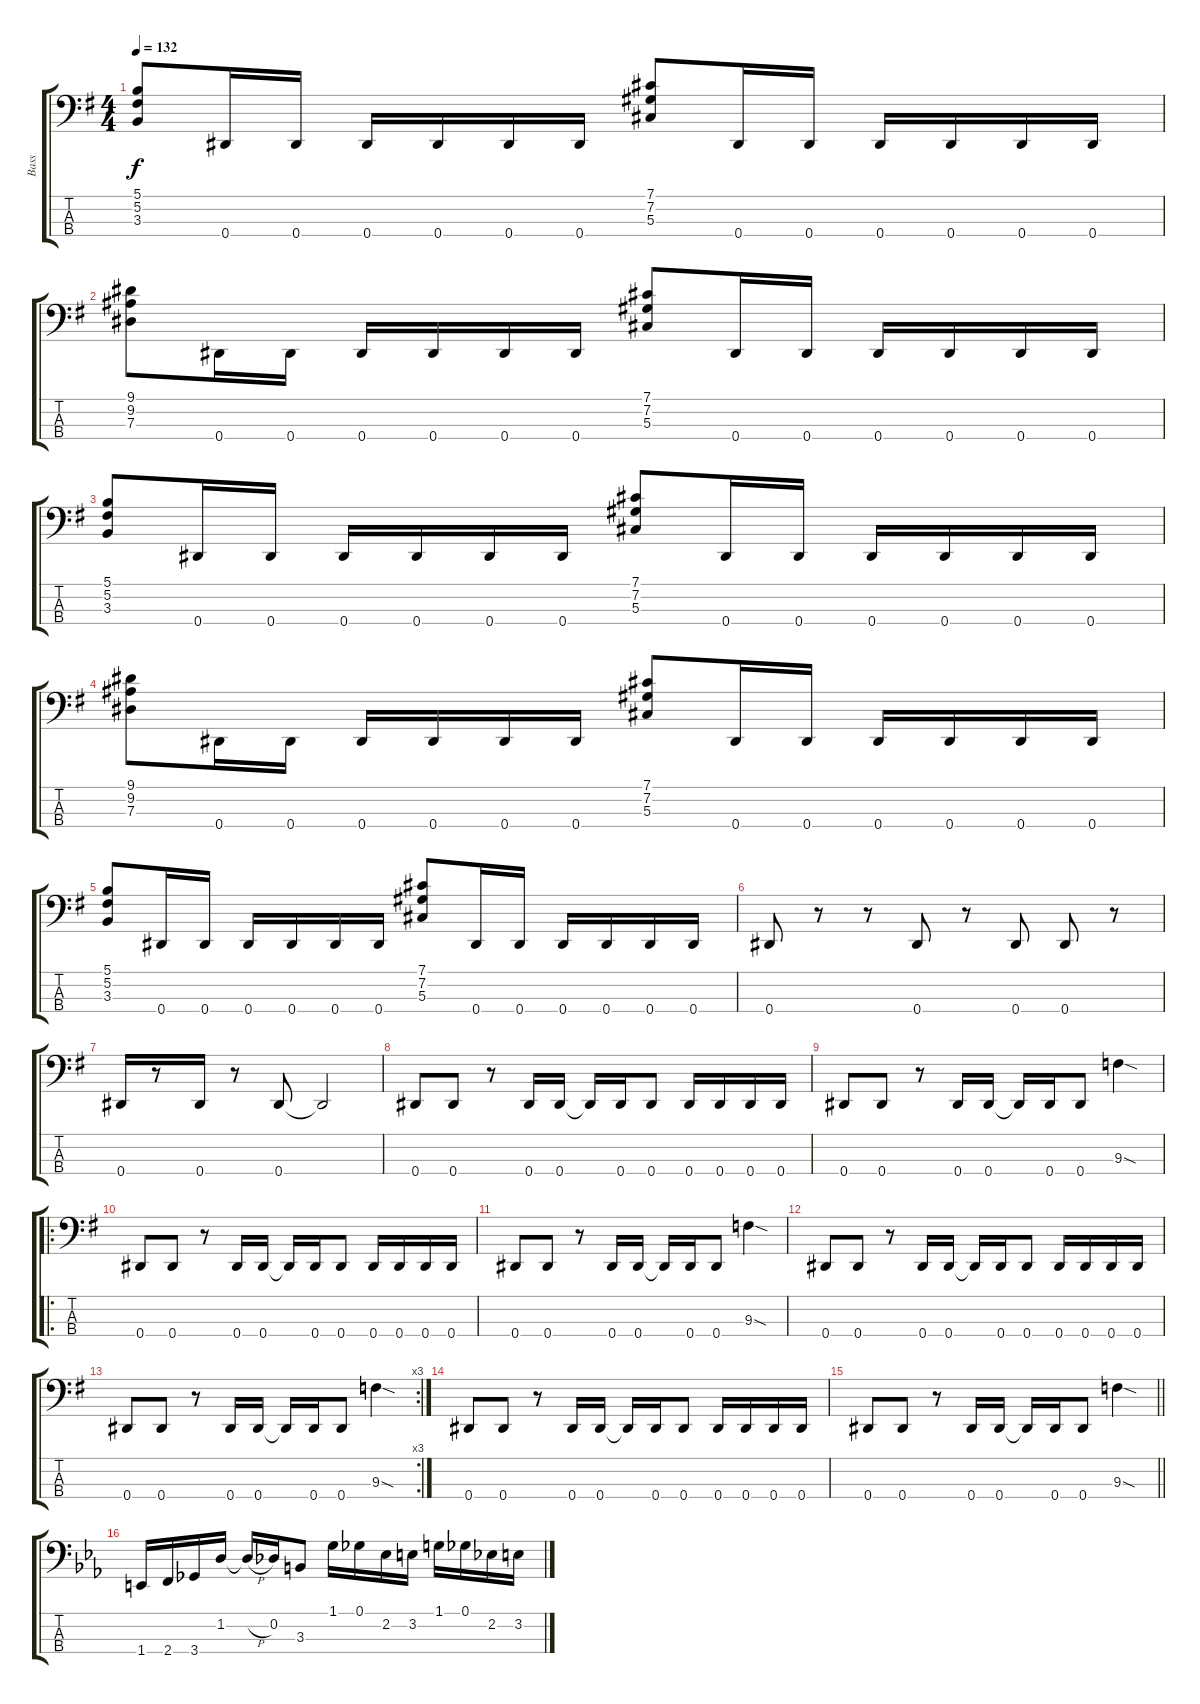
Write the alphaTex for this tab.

\track ("Bass" "Bass") {instrument electricbasspick}
\staff {score tabs}
\tuning (Gb2 Db2 Ab1 Eb1) {hide}
\ts (4 4)
\tempo 132
\clef f4
\ks g
(5.1 5.2 3.3).8{dy f} 0.4.16 0.4.16 0.4.16 0.4.16 0.4.16 0.4.16 (7.1 7.2 5.3).8 0.4.16 0.4.16 0.4.16 0.4.16 0.4.16 0.4.16 |
(9.1 9.2 7.3).8 0.4.16 0.4.16 0.4.16 0.4.16 0.4.16 0.4.16 (7.1 7.2 5.3).8 0.4.16 0.4.16 0.4.16 0.4.16 0.4.16 0.4.16 |
(5.1 5.2 3.3).8 0.4.16 0.4.16 0.4.16 0.4.16 0.4.16 0.4.16 (7.1 7.2 5.3).8 0.4.16 0.4.16 0.4.16 0.4.16 0.4.16 0.4.16 |
(9.1 9.2 7.3).8 0.4.16 0.4.16 0.4.16 0.4.16 0.4.16 0.4.16 (7.1 7.2 5.3).8 0.4.16 0.4.16 0.4.16 0.4.16 0.4.16 0.4.16 |
(5.1 5.2 3.3).8 0.4.16 0.4.16 0.4.16 0.4.16 0.4.16 0.4.16 (7.1 7.2 5.3).8 0.4.16 0.4.16 0.4.16 0.4.16 0.4.16 0.4.16 |
0.4.8 r.8 r.8 0.4.8 r.8 0.4.8 0.4.8 r.8 |
0.4.16 r.8 0.4.16 r.8 0.4.8 0.4{t}.2 |
0.4.8 0.4.8 r.8 0.4.16 0.4.16 0.4{t}.16 0.4.16 0.4.8 0.4.16 0.4.16 0.4.16 0.4.16 |
0.4.8 0.4.8 r.8 0.4.16 0.4.16 0.4{t}.16 0.4.16 0.4.8 9.3{sod}.4 |
\ro
0.4.8 0.4.8 r.8 0.4.16 0.4.16 0.4{t}.16 0.4.16 0.4.8 0.4.16 0.4.16 0.4.16 0.4.16 |
0.4.8 0.4.8 r.8 0.4.16 0.4.16 0.4{t}.16 0.4.16 0.4.8 9.3{sod}.4 |
0.4.8 0.4.8 r.8 0.4.16 0.4.16 0.4{t}.16 0.4.16 0.4.8 0.4.16 0.4.16 0.4.16 0.4.16 |
\rc 3
0.4.8 0.4.8 r.8 0.4.16 0.4.16 0.4{t}.16 0.4.16 0.4.8 9.3{sod}.4 |
0.4.8 0.4.8 r.8 0.4.16 0.4.16 0.4{t}.16 0.4.16 0.4.8 0.4.16 0.4.16 0.4.16 0.4.16 |
\barLineRight lightlight
0.4.8 0.4.8 r.8 0.4.16 0.4.16 0.4{t}.16 0.4.16 0.4.8 9.3{sod}.4 |
\ks eb
1.4.16 2.4.16 3.4.16 1.2.16 1.2{h t}.16 0.2.16 3.3.8 1.1.16 0.1.16 2.2.16 3.2.16 1.1.16 0.1.16 2.2.16 3.2.16
